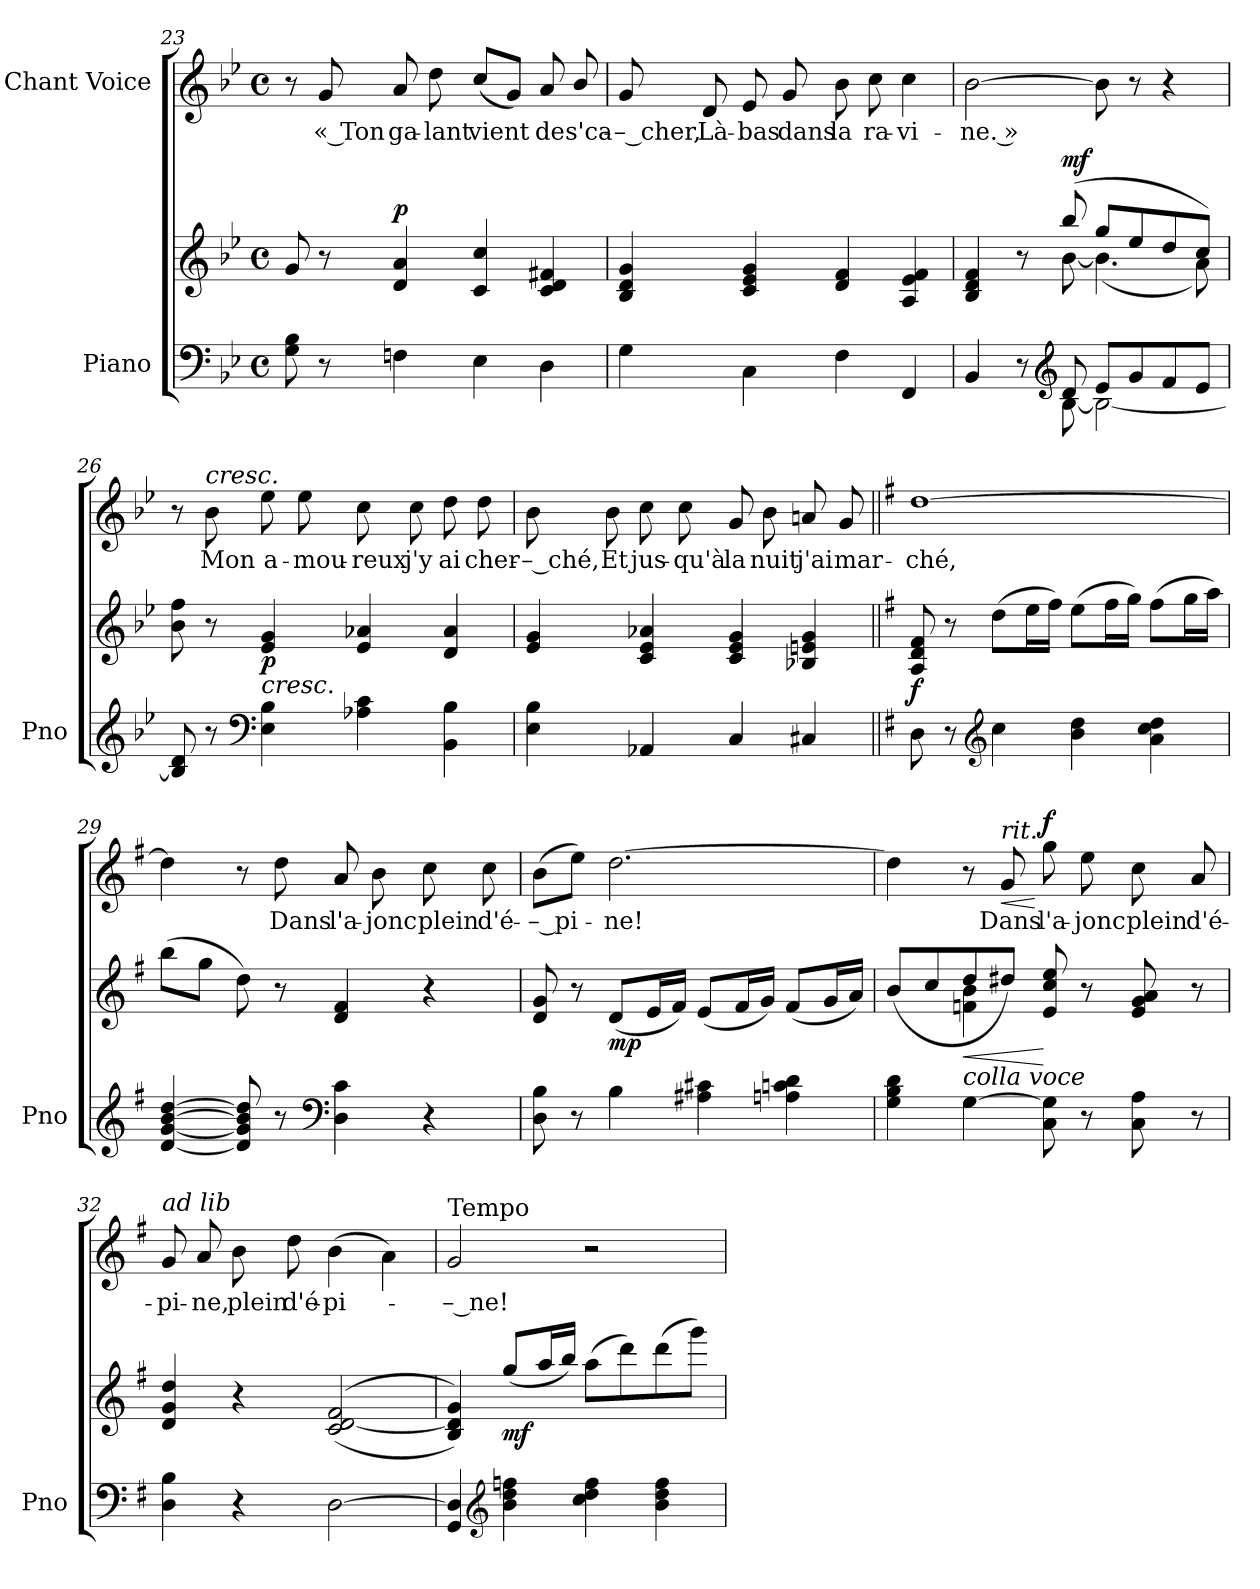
**kern	**kern	**dynam	**kern	**text	**dynam
*part2	*part2	*part2	*part1	*part1	*part1
*staff3	*staff2	*staff2/3	*staff1	*staff1	*staff1
*I"Piano	*	*	*I"Chant Voice	*	*
*I'Pno	*	*	*	*	*
*clefF4	*clefG2	*	*clefG2	*	*
*k[b-e-]	*k[b-e-]	*	*k[b-e-]	*	*
*M4/4	*M4/4	*	*M4/4	*	*
*met(c)	*met(c)	*	*met(c)	*	*
=23	=23	=23	=23	=23	=23
8G\ 8B-\	8g/	.	8r	.	.
!	!	!	!	!LO:LY:b	!
8r	8r	.	8g/	« Ton	.
!	!	!LO:DY:a	!	!LO:LY:b	!
4Fn\	4d/ 4a/	p	8a/	ga-	.
!	!	!	!	!LO:LY:b	!
.	.	.	8dd\	-lant	.
!	!	!	!	!LO:LY:b	!
4E-\	4c/ 4cc/	.	(<8cc/L	vient	.
.	.	.	8g/J)	.	.
!	!	!	!	!LO:LY:b	!
4D\	4c/ 4d/ 4f#X/	.	8a/	de	.
!	!	!	!	!LO:LY:b	!
.	.	.	8b-/	s'ca-	.
!!LO:LB:g=z
=24	=24	=24	=24	=24	=24
!	!	!	!	!LO:LY:b	!
4G\	4B-/ 4d/ 4g/	.	8g/	-– cher,	.
!	!	!	!	!LO:LY:b	!
.	.	.	8d/	Là-	.
!	!	!	!	!LO:LY:b	!
4C\	4c/ 4e-/ 4g/	.	8e-/	-bas	.
!	!	!	!	!LO:LY:b	!
.	.	.	8g/	dans	.
!	!	!	!	!LO:LY:b	!
4F\	4d/ 4f/	.	8b-\	la	.
!	!	!	!	!LO:LY:b	!
.	.	.	8cc\	ra-	.
!	!	!	!	!LO:LY:b	!
4FF/	4A/ 4e-/ 4f/	.	4cc\	-vi-	.
=25	=25	=25	=25	=25	=25
*^	*^	*	*	*	*
!	!	!	!	!	!	!LO:LY:b	!
4BB-/	4.ryy	4B-/ 4d/ 4f/	4.ryy	.	[2b-\	-ne. »	.
8r	.	8r	.	.	.	.	.
*clefG2	*	*	*	*	*	*	*
!	!	!	!	!LO:DY:a	!	!	!
8d/	[8B-\	(>8bb-/	[8b-\	mf	.	.	.
8e-/L	2B-\_	8gg/L	(<4.b-\]	.	8b-\]	.	.
8g/	.	8ee-/	.	.	8r	.	.
8f/	.	8dd/	.	.	4r	.	.
8e-/J	.	8cc/J)	8a\)	.	.	.	.
*v	*v	*	*	*	*	*	*
*	*v	*v	*	*	*	*
=26	=26	=26	=26	=26	=26
8B-/] 8d/	8b-\ 8ff\	.	8r	.	.
!	!	!	!LO:TX:a:i:t=cresc.	!	!
!	!	!	!	!LO:LY:b	!
8r	8r	.	8b-\	Mon	.
*clefF4	*	*	*	*	*
!	!LO:TX:b:i:t=cresc.	!	!	!	!
!	!	!LO:DY:b	!	!LO:LY:b	!
4E-\ 4B-\	4e-/ 4g/	p	8ee-\	a-	.
!	!	!	!	!LO:LY:b	!
.	.	.	8ee-\	-mou-	.
!	!	!	!	!LO:LY:b	!
4A-X\ 4c\	4e-/ 4a-X/	.	8cc\	-reux	.
!	!	!	!	!LO:LY:b	!
.	.	.	8cc\	j'y	.
!	!	!	!	!LO:LY:b	!
4BB-\ 4B-\	4d/ 4a-/	.	8dd\	ai	.
!	!	!	!	!LO:LY:b	!
.	.	.	8dd\	cher-	.
!!LO:PB:g=z
=27	=27	=27	=27	=27	=27
!	!	!	!	!LO:LY:b	!
4E-\ 4B-\	4e-/ 4g/	.	8b-\	-– ché,	.
!	!	!	!	!LO:LY:b	!
.	.	.	8b-\	Et	.
!	!	!	!	!LO:LY:b	!
4AA-X/	4c/ 4e-/ 4a-X/	.	8cc\	jus-	.
!	!	!	!	!LO:LY:b	!
.	.	.	8cc\	-qu'à	.
!	!	!	!	!LO:LY:b	!
4C/	4c/ 4e-/ 4g/	.	8g/	la	.
!	!	!	!	!LO:LY:b	!
.	.	.	8b-\	nuit	.
!	!	!	!	!LO:LY:b	!
4C#X/	4B-X/ 4en/ 4g/	.	8an/	j'ai	.
!	!	!	!	!LO:LY:b	!
.	.	.	8g/	mar-	.
=28||	=28||	=28||	=28||	=28||	=28||
*k[f#]	*k[f#]	*	*k[f#]	*	*
!	!	!LO:DY:b	!	!LO:LY:b	!
8D\	8A/ 8d/ 8f#/	f	[1dd	-ché,	.
8r	8r	.	.	.	.
*clefG2	*	*	*	*	*
4cc\	(>8dd\L	.	.	.	.
.	16ee\L	.	.	.	.
.	16ff#\JJ)	.	.	.	.
4b\ 4dd\	(>8ee\L	.	.	.	.
.	16ff#\L	.	.	.	.
.	16gg\JJ)	.	.	.	.
4a\ 4cc\ 4dd\	(>8ff#\L	.	.	.	.
.	16gg\L	.	.	.	.
.	16aa\JJ)	.	.	.	.
=29	=29	=29	=29	=29	=29
[4d/ [4g/ [4b/ [4dd/	(>8bb\L	.	4dd\]	.	.
.	8gg\J	.	.	.	.
8d/] 8g/] 8b/] 8dd/]	8dd\)	.	8r	.	.
!	!	!	!	!LO:LY:b	!
8r	8r	.	8dd\	Dans	.
*clefF4	*	*	*	*	*
!	!	!	!	!LO:LY:b	!
4D\ 4c\	4d/ 4f#/	.	8a/	l'a-	.
!	!	!	!	!LO:LY:b	!
.	.	.	8b\	-jonc	.
!	!	!	!	!LO:LY:b	!
4r	4r	.	8cc\	plein	.
!	!	!	!	!LO:LY:b	!
.	.	.	8cc\	d'é-	.
!!LO:LB:g=z
=30	=30	=30	=30	=30	=30
!	!	!	!	!LO:LY:b	!
8D\ 8B\	8d/ 8g/	.	(>8b\L	-– pi-	.
8r	8r	.	8ee\J)	.	.
!	!	!LO:DY:b	!	!LO:LY:b	!
4B\	(<8d/L	mp	[2.dd\	-ne!	.
.	16e/L	.	.	.	.
.	16f#/JJ)	.	.	.	.
4A#X\ 4c#X\	(<8e/L	.	.	.	.
.	16f#/L	.	.	.	.
.	16g/JJ)	.	.	.	.
4An\ 4cn\ 4d\	(<8f#/L	.	.	.	.
.	16g/L	.	.	.	.
.	16a/JJ)	.	.	.	.
=31	=31	=31	=31	=31	=31
*	*^	*	*	*	*
4G\ 4B\ 4d\	(>8b/L	4ryy	.	4dd\]	.	.
.	8cc/	.	.	.	.	.
!	!LO:TX:b:i:t=colla voce	!	!	!	!	!
!	!	!	!LO:HP:b	!	!	!
[4G\	8dd/	(<4fn\ 4b\	<	8r	.	.
!	!	!	!	!LO:TX:a:i:t=rit.	!	!
!	!	!	!	!	!LO:LY:b	!LO:HP:b
.	8dd#X/J)	.	.	8g/	Dans	<
*	*	*	*	*MM80	*	*
!	!	!	!	!	!LO:LY:b	!LO:DY:n=1:a
8C\ 8G\])	(8e/ 8cc/ 8ee/	2ryy	[	8gg\	l'a-	[ f
!	!	!	!	!	!LO:LY:b	!
8r	8r	.	.	8ee\	-jonc	.
!	!	!	!	!	!LO:LY:b	!
8C\ 8A\	8e/ 8g/ 8a/	.	.	8cc\	plein	.
!	!	!	!	!	!LO:LY:b	!
8r	8r	.	.	8a/	d'é-	.
*	*v	*v	*	*	*	*
=32	=32	=32	=32	=32	=32
!	!	!	!LO:TX:a:i:t=ad lib	!	!
!	!	!	!	!LO:LY:b	!
4D\ 4B\	4d/ 4g/ 4dd/	.	8g/	-pi-	.
!	!	!	!	!LO:LY:b	!
.	.	.	8a/	-ne,	.
!	!	!	!	!LO:LY:b	!
4r	4r	.	8b\	plein	.
!	!	!	!	!LO:LY:b	!
.	.	.	8dd\	d'é-	.
!	!	!	!	!LO:LY:b	!
[2D\	(>(<2c/ [2d/ 2f#/	.	(>4b\	-pi-	.
.	.	.	4a\)	.	.
!!LO:LB:g=z
=33	=33	=33	=33	=33	=33
*	*	*	*MM88	*	*
!	!	!	!LO:TX:a:t=Tempo	!	!
!	!	!	!	!LO:LY:b	!
4GG/ 4D/]	4B/ 4d/] 4g/))	.	2g/	-– ne!	.
*clefG2	*	*	*	*	*
!	!	!LO:DY:b	!	!	!
4b\ 4dd\ 4ffn\	(<8gg/L	mf	.	.	.
.	16aa/L	.	.	.	.
.	16bb/JJ)	.	.	.	.
4cc\ 4dd\ 4ff\	(>8aa\L	.	2r	.	.
.	8ddd\)	.	.	.	.
4b\ 4dd\ 4ff\	(>8ddd\	.	.	.	.
.	8ggg\J)	.	.	.	.
=	=	=	=	=	=
*-	*-	*-	*-	*-	*-
